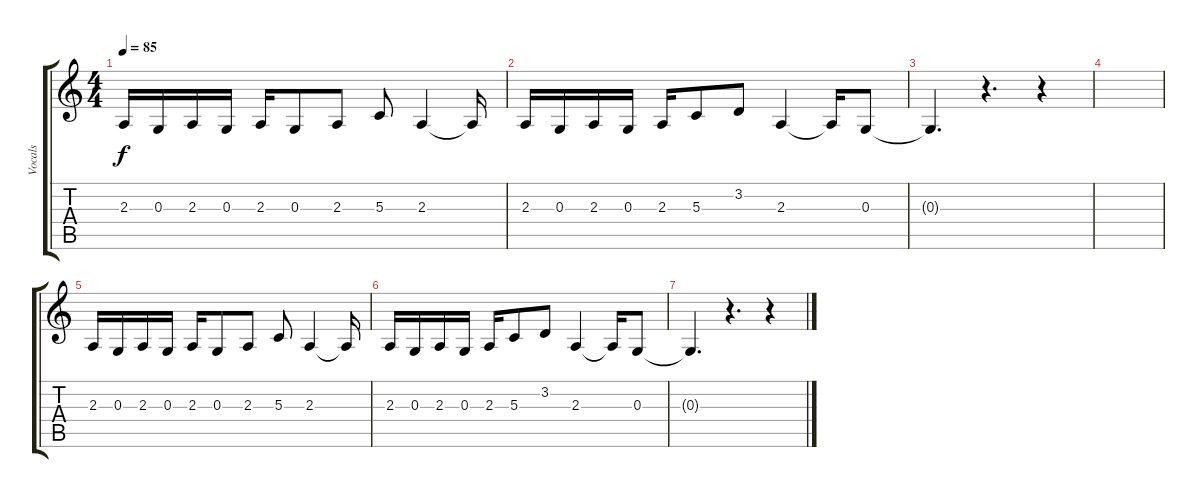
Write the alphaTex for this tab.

\track ("Vocals" "Vocals") {instrument viola}
\staff {score tabs}
\tuning (E4 B3 G3 D3 A2 E2) {hide}
\ts (4 4)
\tempo 85
\clef g2
\ks c
2.3.16{dy f} 0.3.16 2.3.16 0.3.16 2.3.16 0.3.8 2.3.8 5.3.8 2.3.4 2.3{t}.16 |
2.3.16 0.3.16 2.3.16 0.3.16 2.3.16 5.3.8 3.2.8 2.3.4 2.3{t}.16 0.3.8 |
0.3{t}.4{d} r.4{d} r.4 |
|
2.3.16 0.3.16 2.3.16 0.3.16 2.3.16 0.3.8 2.3.8 5.3.8 2.3.4 2.3{t}.16 |
2.3.16 0.3.16 2.3.16 0.3.16 2.3.16 5.3.8 3.2.8 2.3.4 2.3{t}.16 0.3.8 |
0.3{t}.4{d} r.4{d} r.4
